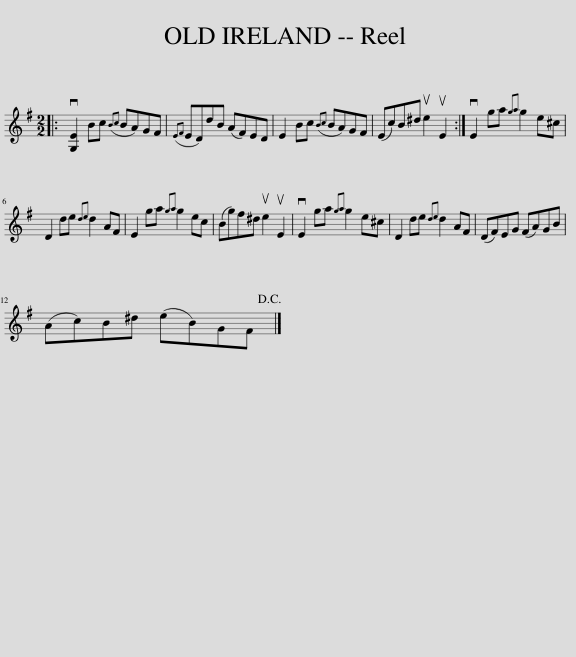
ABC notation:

X:1
L:1/8
M:2/2
I:linebreak $
K:Emin
V:1 treble
V:1
|: v[G,E]2 Bc({Bc} BA)GF |({EF} ED)dB (AF)ED | E2 Bc({Bc} BA)GF | (Ec)B^d ue2 uE2 :| vE2 ga{ga} g2 e^c |$ %5
 D2 de{de} d2 AF | E2 ga{ga} g2 ec | (Bg)f^d ue2 uE2 | vE2 ga{ga} g2 e^c | D2 de{de} d2 AF | %10
 (DF)EG (FA)GB |$ (Ac)B^d (eB)GF!D.C.! |] %12
